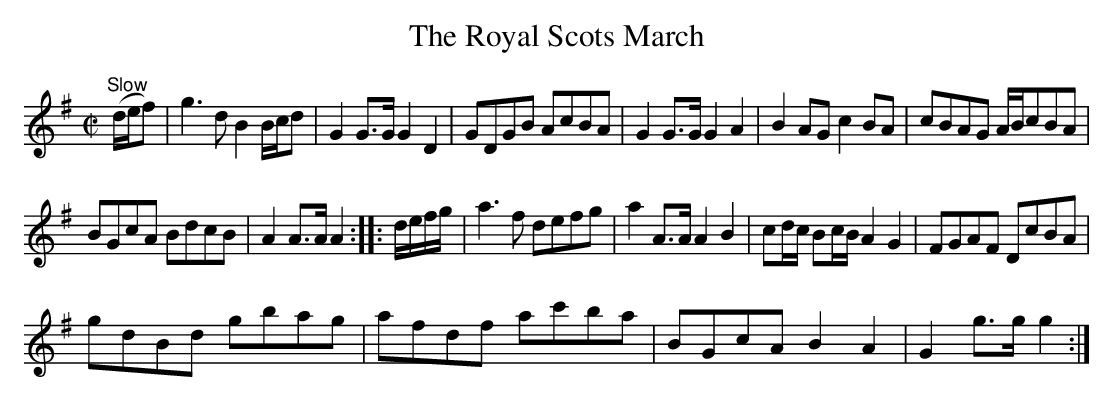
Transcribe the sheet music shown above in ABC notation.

X:1
T:Royal Scots March, The
M:C|
K:G
"Slow" (d/e/f)|\
g3d B2B/c/d| G2G>G G2D2| \
GDGB AcBA| G2G>G G2A2|\
B2AG c2BA| cBAG A/B/cBA|
BGcA BdcB| A2A>A A2::\
d/e/f/g/|\
a3f defg| a2A>A A2B2| cd/c/ Bc/B/ A2G2| FGAF DcBA|
gdBd gbag| afdf ac'ba| BGcA B2A2| G2g>g g2:|
